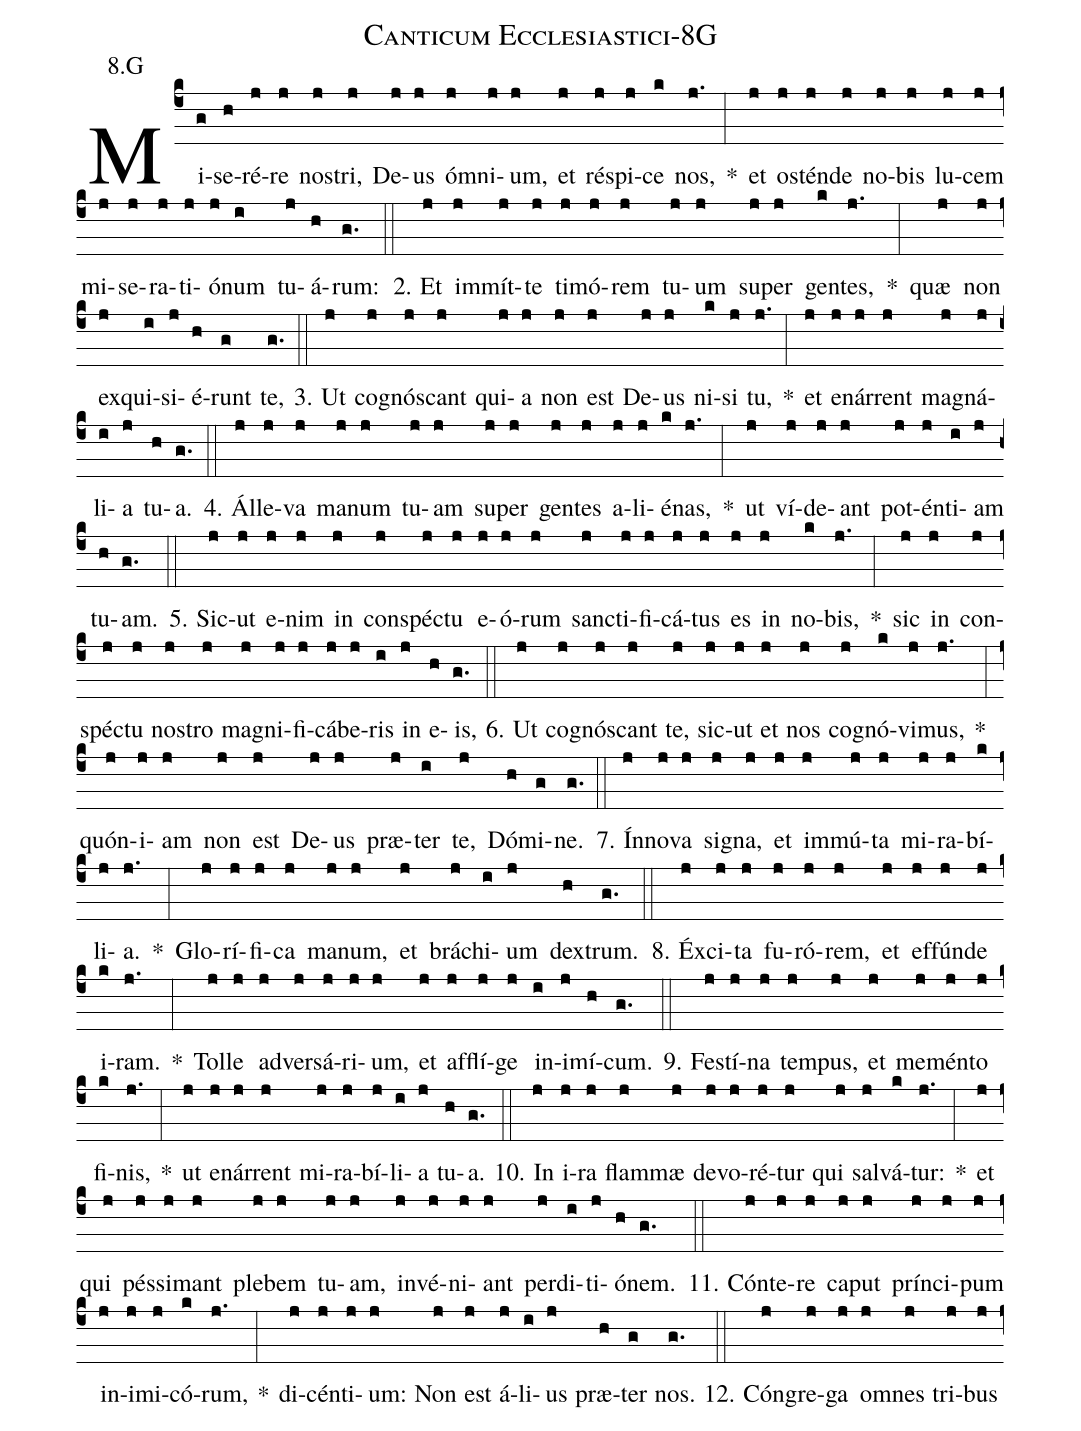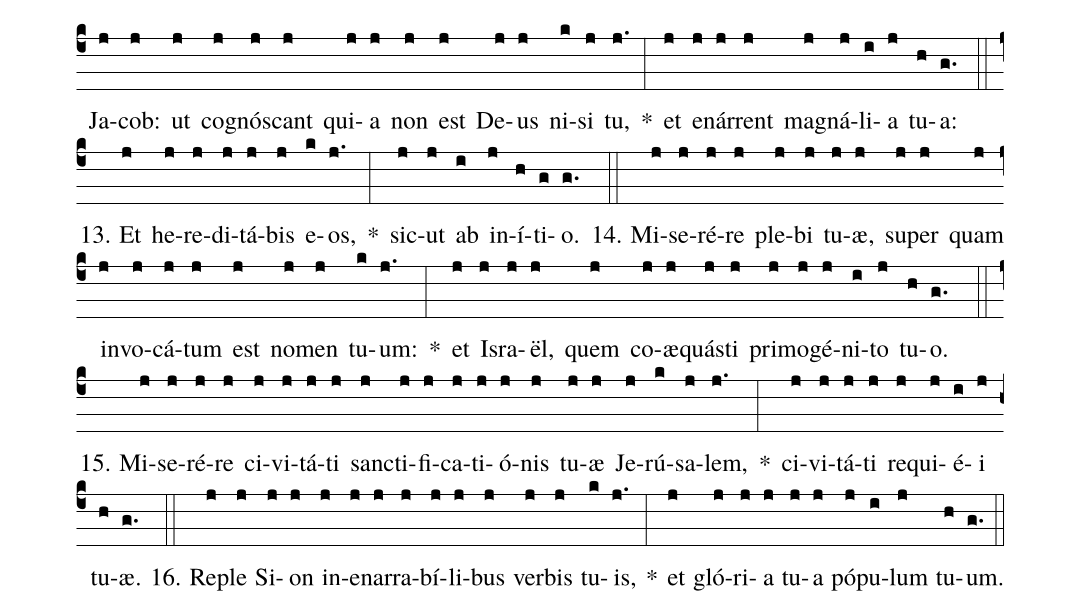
name: Canticum Ecclesiastici-8G;
annotation: 8.G;
%%
(c4)Mi(g)se(h)ré(j)re(j) nos(j)tri,(j) De(j)us(j) óm(j)ni(j)um,(j) et(j) ré(j)spi(j)ce(k) nos,(j.) *(:) et(j) os(j)tén(j)de(j) no(j)bis(j) lu(j)cem(j) mi(j)se(j)ra(j)ti(j)ó(j)num(i) tu(j)á(h)rum:(g.) (::)
2. Et(j) im(j)mít(j)te(j) ti(j)mó(j)rem(j) tu(j)um(j) su(j)per(j) gen(k)tes,(j.) *(:) quæ(j) non(j) ex(j)qui(i)si(j)é(h)runt(g) te,(g.) (::)
3. Ut(j) co(j)gnós(j)cant(j) qui(j)a(j) non(j) est(j) De(j)us(j) ni(k)si(j) tu,(j.) *(:) et(j) e(j)nár(j)rent(j) ma(j)gná(j)li(i)a(j) tu(h)a.(g.) (::)
4. Ál(j)le(j)va(j) ma(j)num(j) tu(j)am(j) su(j)per(j) gen(j)tes(j) a(j)li(j)é(k)nas,(j.) *(:) ut(j) ví(j)de(j)ant(j) pot(j)én(j)ti(i)am(j) tu(h)am.(g.) (::)
5. Sic(j)ut(j) e(j)nim(j) in(j) con(j)spéc(j)tu(j) e(j)ó(j)rum(j) sanc(j)ti(j)fi(j)cá(j)tus(j) es(j) in(j) no(k)bis,(j.) *(:) sic(j) in(j) con(j)spéc(j)tu(j) nos(j)tro(j) ma(j)gni(j)fi(j)cá(j)be(j)ris(i) in(j) e(h)is,(g.) (::)
6. Ut(j) co(j)gnós(j)cant(j) te,(j) sic(j)ut(j) et(j) nos(j) co(j)gnó(k)vi(j)mus,(j.) *(:) quón(j)i(j)am(j) non(j) est(j) De(j)us(j) præ(j)ter(i) te,(j) Dó(h)mi(g)ne.(g.) (::)
7. Ín(j)no(j)va(j) si(j)gna,(j) et(j) im(j)mú(j)ta(j) mi(j)ra(j)bí(k)li(j)a.(j.) *(:) Glo(j)rí(j)fi(j)ca(j) ma(j)num,(j) et(j) brá(j)chi(i)um(j) dex(h)trum.(g.) (::)
8. Éx(j)ci(j)ta(j) fu(j)ró(j)rem,(j) et(j) ef(j)fún(j)de(j) i(k)ram.(j.) *(:) Tol(j)le(j) ad(j)ver(j)sá(j)ri(j)um,(j) et(j) af(j)flí(j)ge(j) in(i)i(j)mí(h)cum.(g.) (::)
9. Fes(j)tí(j)na(j) tem(j)pus,(j) et(j) me(j)mén(j)to(j) fi(k)nis,(j.) *(:) ut(j) e(j)nár(j)rent(j) mi(j)ra(j)bí(j)li(i)a(j) tu(h)a.(g.) (::)
10. In(j) i(j)ra(j) flam(j)mæ(j) de(j)vo(j)ré(j)tur(j) qui(j) sal(j)vá(k)tur:(j.) *(:) et(j) qui(j) pés(j)si(j)mant(j) ple(j)bem(j) tu(j)am,(j) in(j)vé(j)ni(j)ant(j) per(j)di(i)ti(j)ó(h)nem.(g.) (::)
11. Cón(j)te(j)re(j) ca(j)put(j) prín(j)ci(j)pum(j) in(j)i(j)mi(j)có(k)rum,(j.) *(:) di(j)cén(j)ti(j)um:(j) Non(j) est(j) á(j)li(i)us(j) præ(h)ter(g) nos.(g.) (::)
12. Cón(j)gre(j)ga(j) om(j)nes(j) tri(j)bus(j) Ja(j)cob:(j) ut(j) co(j)gnós(j)cant(j) qui(j)a(j) non(j) est(j) De(j)us(j) ni(k)si(j) tu,(j.) *(:) et(j) e(j)nár(j)rent(j) ma(j)gná(j)li(i)a(j) tu(h)a:(g.) (::)
13. Et(j) he(j)re(j)di(j)tá(j)bis(j) e(k)os,(j.) *(:) sic(j)ut(j) ab(i) in(j)í(h)ti(g)o.(g.) (::)
14. Mi(j)se(j)ré(j)re(j) ple(j)bi(j) tu(j)æ,(j) su(j)per(j) quam(j) in(j)vo(j)cá(j)tum(j) est(j) no(j)men(j) tu(k)um:(j.) *(:) et(j) Is(j)ra(j)ël,(j) quem(j) co(j)æ(j)quás(j)ti(j) pri(j)mo(j)gé(j)ni(i)to(j) tu(h)o.(g.) (::)
15. Mi(j)se(j)ré(j)re(j) ci(j)vi(j)tá(j)ti(j) sanc(j)ti(j)fi(j)ca(j)ti(j)ó(j)nis(j) tu(j)æ(j) Je(j)rú(k)sa(j)lem,(j.) *(:) ci(j)vi(j)tá(j)ti(j) re(j)qui(j)é(i)i(j) tu(h)æ.(g.) (::)
16. Re(j)ple(j) Si(j)on(j) in(j)e(j)nar(j)ra(j)bí(j)li(j)bus(j) ver(j)bis(j) tu(k)is,(j.) *(:) et(j) gló(j)ri(j)a(j) tu(j)a(j) pó(j)pu(i)lum(j) tu(h)um.(g.) (::)
